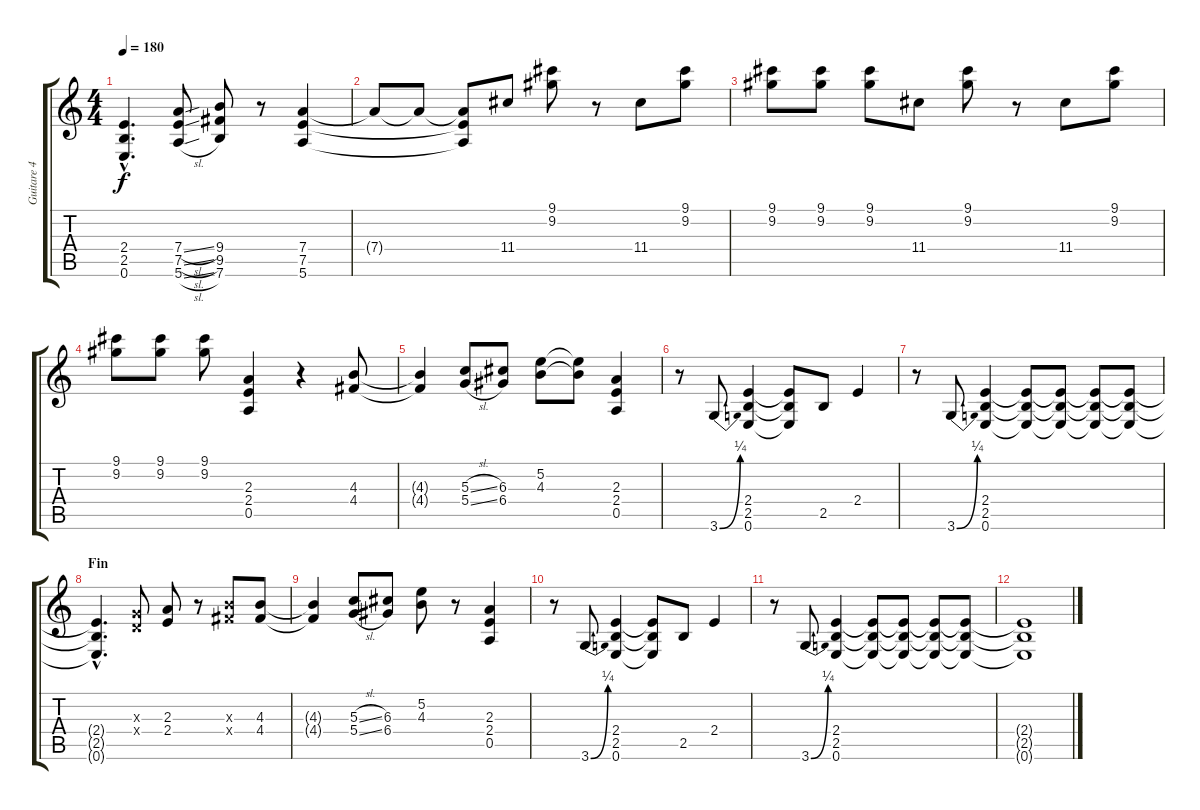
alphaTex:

\track ("Guitare 4" "Guitare 4") {instrument overdrivenguitar}
\staff {score tabs}
\tuning (E4 B3 G3 D3 A2 E2) {hide}
\ts (4 4)
\tempo 180
\clef g2
\ks c
(2.4{hac t} 2.5{hac t} 0.6{hac t}).4{d dy f} (7.4{sl} 7.5{sl} 5.6{sl}).8 (9.4 9.5 7.6).8 r.8 (7.4 7.5 5.6).4 |
7.4{t}.8 7.4{t}.8 (7.4{t} 7.5{t} 5.6{t}).8 11.4.8 (9.1 9.2).8 r.8 11.4.8 (9.1 9.2).8 |
(9.1 9.2).8 (9.1 9.2).8 (9.1 9.2).8 11.4.8 (9.1 9.2).8 r.8 11.4.8 (9.1 9.2).8 |
(9.1 9.2).8 (9.1 9.2).8 (9.1 9.2).8 (2.3 2.4 0.5).4 r.4 (4.3 4.4).8 |
(4.3{t} 4.4{t}).4 (5.3{sl} 5.4{sl}).8 (6.3 6.4).8 (5.2 4.3).8 (5.2{t} 4.3{t}).8 (2.3 2.4 0.5).4 |
r.8 3.6{be (bend 0 0 60 1)}.8 (2.4 2.5 0.6).4 (2.4{t} 2.5{t} 0.6{t}).8 2.5.8 2.4.4 |
r.8 3.6{be (bend 0 0 60 1)}.8 (2.4 2.5 0.6).4 (2.4{t} 2.5{t} 0.6{t}).8 (2.4{t} 2.5{t} 0.6{t}).8 (2.4{t} 2.5{t} 0.6{t}).8 (2.4{t} 2.5{t} 0.6{t}).8 |
\section ("" "Fin")
(2.4{hac t} 2.5{hac t} 0.6{hac t}).4{d} (0.3{x} 0.4{x}).8 (2.3 2.4).8 r.8 (4.3{x} 4.4{x}).8 (4.3 4.4).8 |
(4.3{t} 4.4{t}).4 (5.3{sl} 5.4{sl}).8 (6.3 6.4).8 (5.2 4.3).8 r.8 (2.3 2.4 0.5).4 |
r.8 3.6{be (bend 0 0 60 1)}.8 (2.4 2.5 0.6).4 (2.4{t} 2.5{t} 0.6{t}).8 2.5.8 2.4.4 |
r.8 3.6{be (bend 0 0 60 1)}.8 (2.4 2.5 0.6).4 (2.4{t} 2.5{t} 0.6{t}).8 (2.4{t} 2.5{t} 0.6{t}).8 (2.4{t} 2.5{t} 0.6{t}).8 (2.4{t} 2.5{t} 0.6{t}).8 |
(2.4{t} 2.5{t} 0.6{t}).1
